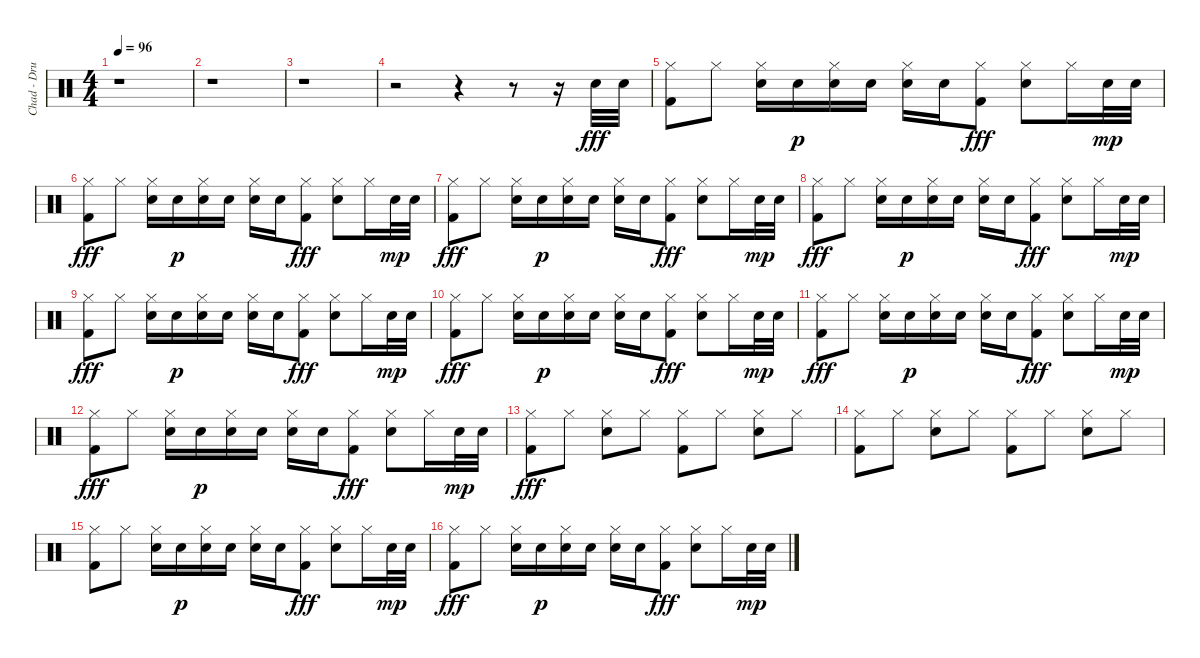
\track ("Chad - Drums" "Chad - Dru") {instrument percussion}
\staff {score}
\articulation defaults
\ts (4 4)
\tempo 96
\clef neutral
\ks c
r.1{dy fff} |
r.1 |
r.1 |
r.2 r.4 r.8 r.16 "Snare (hit) 2".32 "Snare (hit) 2".32 |
("Hi-Hat (closed)" "Kick (hit) 2").8 "Hi-Hat (closed)".8 ("Hi-Hat (closed)" "Snare (hit) 2").16 "Snare (hit) 2".16{dy p} ("Hi-Hat (closed)" "Snare (hit) 2").16 "Snare (hit) 2".16 ("Hi-Hat (closed)" "Snare (hit) 2").16 "Snare (hit) 2".16 ("Hi-Hat (closed)" "Kick (hit) 2").8{dy fff} ("Hi-Hat (closed)" "Snare (hit) 2").8 "Hi-Hat (closed)".16 "Snare (hit) 2".32{dy mp} "Snare (hit) 2".32 |
("Hi-Hat (closed)" "Kick (hit) 2").8{dy fff} "Hi-Hat (closed)".8 ("Hi-Hat (closed)" "Snare (hit) 2").16 "Snare (hit) 2".16{dy p} ("Hi-Hat (closed)" "Snare (hit) 2").16 "Snare (hit) 2".16 ("Hi-Hat (closed)" "Snare (hit) 2").16 "Snare (hit) 2".16 ("Hi-Hat (closed)" "Kick (hit) 2").8{dy fff} ("Hi-Hat (closed)" "Snare (hit) 2").8 "Hi-Hat (closed)".16 "Snare (hit) 2".32{dy mp} "Snare (hit) 2".32 |
("Hi-Hat (closed)" "Kick (hit) 2").8{dy fff} "Hi-Hat (closed)".8 ("Hi-Hat (closed)" "Snare (hit) 2").16 "Snare (hit) 2".16{dy p} ("Hi-Hat (closed)" "Snare (hit) 2").16 "Snare (hit) 2".16 ("Hi-Hat (closed)" "Snare (hit) 2").16 "Snare (hit) 2".16 ("Hi-Hat (closed)" "Kick (hit) 2").8{dy fff} ("Hi-Hat (closed)" "Snare (hit) 2").8 "Hi-Hat (closed)".16 "Snare (hit) 2".32{dy mp} "Snare (hit) 2".32 |
("Hi-Hat (closed)" "Kick (hit) 2").8{dy fff} "Hi-Hat (closed)".8 ("Hi-Hat (closed)" "Snare (hit) 2").16 "Snare (hit) 2".16{dy p} ("Hi-Hat (closed)" "Snare (hit) 2").16 "Snare (hit) 2".16 ("Hi-Hat (closed)" "Snare (hit) 2").16 "Snare (hit) 2".16 ("Hi-Hat (closed)" "Kick (hit) 2").8{dy fff} ("Hi-Hat (closed)" "Snare (hit) 2").8 "Hi-Hat (closed)".16 "Snare (hit) 2".32{dy mp} "Snare (hit) 2".32 |
("Hi-Hat (closed)" "Kick (hit) 2").8{dy fff} "Hi-Hat (closed)".8 ("Hi-Hat (closed)" "Snare (hit) 2").16 "Snare (hit) 2".16{dy p} ("Hi-Hat (closed)" "Snare (hit) 2").16 "Snare (hit) 2".16 ("Hi-Hat (closed)" "Snare (hit) 2").16 "Snare (hit) 2".16 ("Hi-Hat (closed)" "Kick (hit) 2").8{dy fff} ("Hi-Hat (closed)" "Snare (hit) 2").8 "Hi-Hat (closed)".16 "Snare (hit) 2".32{dy mp} "Snare (hit) 2".32 |
("Hi-Hat (closed)" "Kick (hit) 2").8{dy fff} "Hi-Hat (closed)".8 ("Hi-Hat (closed)" "Snare (hit) 2").16 "Snare (hit) 2".16{dy p} ("Hi-Hat (closed)" "Snare (hit) 2").16 "Snare (hit) 2".16 ("Hi-Hat (closed)" "Snare (hit) 2").16 "Snare (hit) 2".16 ("Hi-Hat (closed)" "Kick (hit) 2").8{dy fff} ("Hi-Hat (closed)" "Snare (hit) 2").8 "Hi-Hat (closed)".16 "Snare (hit) 2".32{dy mp} "Snare (hit) 2".32 |
("Hi-Hat (closed)" "Kick (hit) 2").8{dy fff} "Hi-Hat (closed)".8 ("Hi-Hat (closed)" "Snare (hit) 2").16 "Snare (hit) 2".16{dy p} ("Hi-Hat (closed)" "Snare (hit) 2").16 "Snare (hit) 2".16 ("Hi-Hat (closed)" "Snare (hit) 2").16 "Snare (hit) 2".16 ("Hi-Hat (closed)" "Kick (hit) 2").8{dy fff} ("Hi-Hat (closed)" "Snare (hit) 2").8 "Hi-Hat (closed)".16 "Snare (hit) 2".32{dy mp} "Snare (hit) 2".32 |
("Hi-Hat (closed)" "Kick (hit) 2").8{dy fff} "Hi-Hat (closed)".8 ("Hi-Hat (closed)" "Snare (hit) 2").16 "Snare (hit) 2".16{dy p} ("Hi-Hat (closed)" "Snare (hit) 2").16 "Snare (hit) 2".16 ("Hi-Hat (closed)" "Snare (hit) 2").16 "Snare (hit) 2".16 ("Hi-Hat (closed)" "Kick (hit) 2").8{dy fff} ("Hi-Hat (closed)" "Snare (hit) 2").8 "Hi-Hat (closed)".16 "Snare (hit) 2".32{dy mp} "Snare (hit) 2".32 |
("Hi-Hat (closed)" "Kick (hit) 2").8{dy fff} "Hi-Hat (closed)".8 ("Hi-Hat (closed)" "Snare (hit) 2").8 "Hi-Hat (closed)".8 ("Hi-Hat (closed)" "Kick (hit) 2").8 "Hi-Hat (closed)".8 ("Hi-Hat (closed)" "Snare (hit) 2").8 "Hi-Hat (closed)".8 |
("Hi-Hat (closed)" "Kick (hit) 2").8 "Hi-Hat (closed)".8 ("Hi-Hat (closed)" "Snare (hit) 2").8 "Hi-Hat (closed)".8 ("Hi-Hat (closed)" "Kick (hit) 2").8 "Hi-Hat (closed)".8 ("Hi-Hat (closed)" "Snare (hit) 2").8 "Hi-Hat (closed)".8 |
("Hi-Hat (closed)" "Kick (hit) 2").8 "Hi-Hat (closed)".8 ("Hi-Hat (closed)" "Snare (hit) 2").16 "Snare (hit) 2".16{dy p} ("Hi-Hat (closed)" "Snare (hit) 2").16 "Snare (hit) 2".16 ("Hi-Hat (closed)" "Snare (hit) 2").16 "Snare (hit) 2".16 ("Hi-Hat (closed)" "Kick (hit) 2").8{dy fff} ("Hi-Hat (closed)" "Snare (hit) 2").8 "Hi-Hat (closed)".16 "Snare (hit) 2".32{dy mp} "Snare (hit) 2".32 |
("Hi-Hat (closed)" "Kick (hit) 2").8{dy fff} "Hi-Hat (closed)".8 ("Hi-Hat (closed)" "Snare (hit) 2").16 "Snare (hit) 2".16{dy p} ("Hi-Hat (closed)" "Snare (hit) 2").16 "Snare (hit) 2".16 ("Hi-Hat (closed)" "Snare (hit) 2").16 "Snare (hit) 2".16 ("Hi-Hat (closed)" "Kick (hit) 2").8{dy fff} ("Hi-Hat (closed)" "Snare (hit) 2").8 "Hi-Hat (closed)".16 "Snare (hit) 2".32{dy mp} "Snare (hit) 2".32
